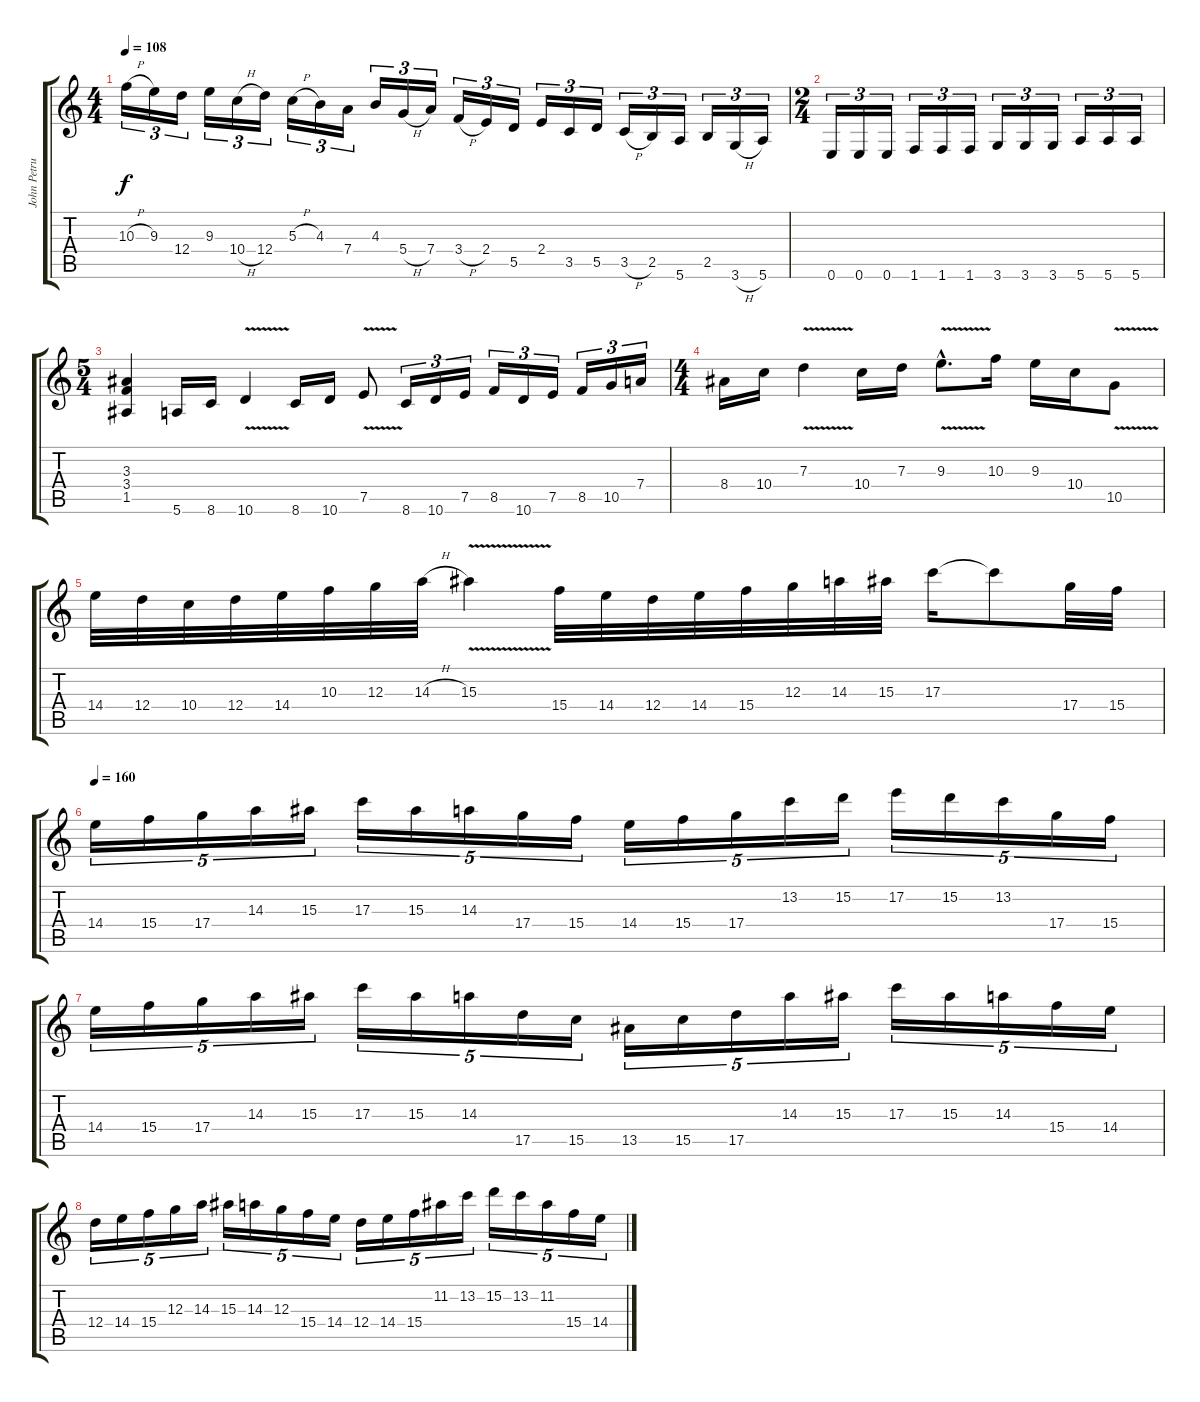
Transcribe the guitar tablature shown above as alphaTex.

\track ("John Petrucci Lead Guitar" "John Petru") {instrument distortionguitar}
\staff {score tabs}
\tuning (E4 B3 G3 D3 A2 E2) {hide}
\ts (4 4)
\tempo 108
\clef g2
\ks c
10.3{h}.16{tu (3 2) dy f} 9.3.16{tu (3 2)} 12.4.16{tu (3 2)} 9.3.16{tu (3 2)} 10.4{h}.16{tu (3 2)} 12.4.16{tu (3 2)} 5.3{h}.16{tu (3 2)} 4.3.16{tu (3 2)} 7.4.16{tu (3 2)} 4.3.16{tu (3 2)} 5.4{h}.16{tu (3 2)} 7.4.16{tu (3 2)} 3.4{h}.16{tu (3 2)} 2.4.16{tu (3 2)} 5.5.16{tu (3 2)} 2.4.16{tu (3 2)} 3.5.16{tu (3 2)} 5.5.16{tu (3 2)} 3.5{h}.16{tu (3 2)} 2.5.16{tu (3 2)} 5.6.16{tu (3 2)} 2.5.16{tu (3 2)} 3.6{h}.16{tu (3 2)} 5.6.16{tu (3 2)} |
\ts (2 4)
0.6.16{tu (3 2)} 0.6.16{tu (3 2)} 0.6.16{tu (3 2)} 1.6.16{tu (3 2)} 1.6.16{tu (3 2)} 1.6.16{tu (3 2)} 3.6.16{tu (3 2)} 3.6.16{tu (3 2)} 3.6.16{tu (3 2)} 5.6.16{tu (3 2)} 5.6.16{tu (3 2)} 5.6.16{tu (3 2)} |
\ts (5 4)
(3.3 3.4 1.5).4 5.6.16 8.6.16 10.6{v}.4 8.6.16 10.6.16 7.5{v}.8 8.6.16{tu (3 2)} 10.6.16{tu (3 2)} 7.5.16{tu (3 2)} 8.5.16{tu (3 2)} 10.6.16{tu (3 2)} 7.5.16{tu (3 2)} 8.5.16{tu (3 2)} 10.5.16{tu (3 2)} 7.4.16{tu (3 2)} |
\ts (4 4)
8.4.16 10.4.16 7.3{v}.4 10.4.16 7.3.16 9.3{v hac}.8{d} 10.3.16 9.3.16 10.4.16 10.5{v}.8 |
14.4.32 12.4.32 10.4.32 12.4.32 14.4.32 10.3.32 12.3.32 14.3{h}.32 15.3{v}.4 15.4.32 14.4.32 12.4.32 14.4.32 15.4.32 12.3.32 14.3.32 15.3.32 17.3.16 17.3{t}.8 17.4.32 15.4.32 |
\tempo 160
14.4.16{tu (5 4)} 15.4.16{tu (5 4)} 17.4.16{tu (5 4)} 14.3.16{tu (5 4)} 15.3.16{tu (5 4)} 17.3.16{tu (5 4)} 15.3.16{tu (5 4)} 14.3.16{tu (5 4)} 17.4.16{tu (5 4)} 15.4.16{tu (5 4)} 14.4.16{tu (5 4)} 15.4.16{tu (5 4)} 17.4.16{tu (5 4)} 13.2.16{tu (5 4)} 15.2.16{tu (5 4)} 17.2.16{tu (5 4)} 15.2.16{tu (5 4)} 13.2.16{tu (5 4)} 17.4.16{tu (5 4)} 15.4.16{tu (5 4)} |
14.4.16{tu (5 4)} 15.4.16{tu (5 4)} 17.4.16{tu (5 4)} 14.3.16{tu (5 4)} 15.3.16{tu (5 4)} 17.3.16{tu (5 4)} 15.3.16{tu (5 4)} 14.3.16{tu (5 4)} 17.5.16{tu (5 4)} 15.5.16{tu (5 4)} 13.5.16{tu (5 4)} 15.5.16{tu (5 4)} 17.5.16{tu (5 4)} 14.3.16{tu (5 4)} 15.3.16{tu (5 4)} 17.3.16{tu (5 4)} 15.3.16{tu (5 4)} 14.3.16{tu (5 4)} 15.4.16{tu (5 4)} 14.4.16{tu (5 4)} |
12.4.16{tu (5 4)} 14.4.16{tu (5 4)} 15.4.16{tu (5 4)} 12.3.16{tu (5 4)} 14.3.16{tu (5 4)} 15.3.16{tu (5 4)} 14.3.16{tu (5 4)} 12.3.16{tu (5 4)} 15.4.16{tu (5 4)} 14.4.16{tu (5 4)} 12.4.16{tu (5 4)} 14.4.16{tu (5 4)} 15.4.16{tu (5 4)} 11.2.16{tu (5 4)} 13.2.16{tu (5 4)} 15.2.16{tu (5 4)} 13.2.16{tu (5 4)} 11.2.16{tu (5 4)} 15.4.16{tu (5 4)} 14.4.16{tu (5 4)}
